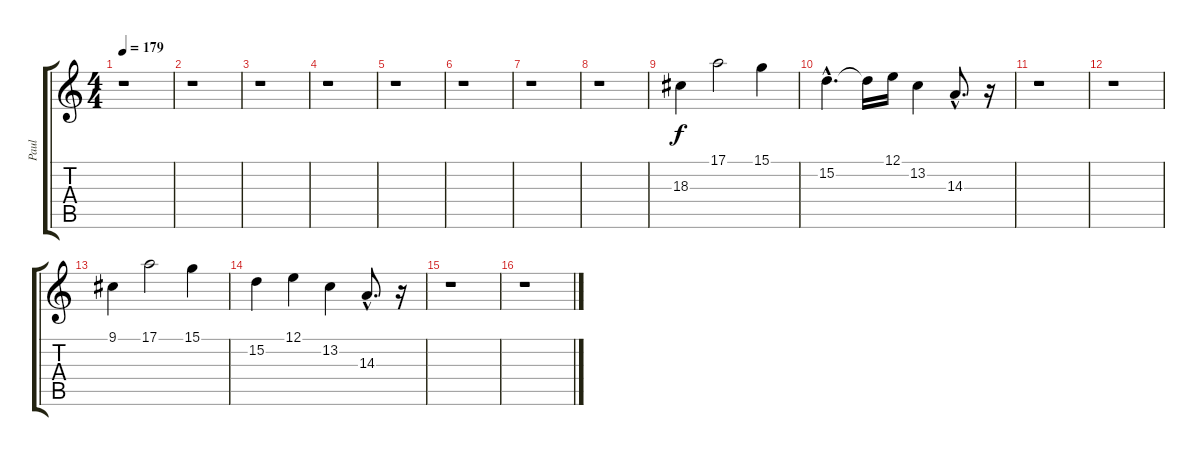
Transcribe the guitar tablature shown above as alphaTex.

\track ("Paul" "Paul") {instrument lead6voice}
\staff {score tabs}
\tuning (E4 B3 G3 D3 A2 E2) {hide}
\ts (4 4)
\tempo 179
\clef g2
\ks c
r.1{dy f instrument lead6voice} |
r.1 |
r.1 |
r.1 |
r.1 |
r.1 |
r.1 |
r.1 |
18.3.4 17.1.2 15.1.4 |
15.2{hac}.4{d} 15.2{t}.16 12.1.16 13.2.4 14.3{hac}.8{d} r.16 |
r.1 |
r.1 |
9.1.4 17.1.2 15.1.4 |
15.2.4 12.1.4 13.2.4 14.3{hac}.8{d} r.16 |
r.1 |
r.1
